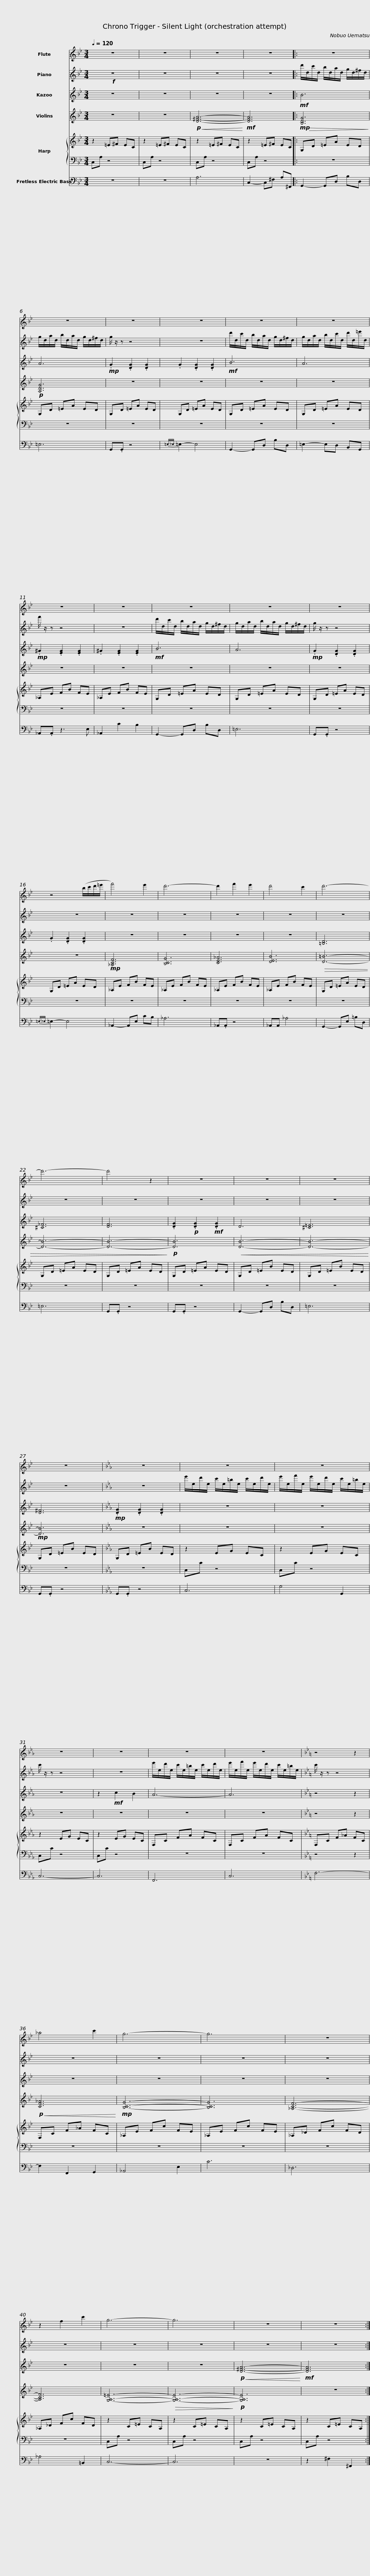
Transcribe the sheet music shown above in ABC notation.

X:1
%%score 1 2 3 4 { 5 | 6 } 7
L:1/8
Q:1/4=120
M:3/4
I:linebreak $
K:Bb
V:1 treble
V:2 treble
V:3 treble
V:4 treble
V:5 treble
V:6 bass
V:7 bass transpose=-12
V:1
 z6 | z6 | z6 | z6 |:$ z6 | %5
 z6 | z6 |$ z6 | z6 | z6 | %10
 z6 |$ z6 | z6 | z6 | z6 |$ %15
 z4 (b/c'/d'/=e'/ | f'4) e'2 | d'6- | d'2 f'2 e'2 | d'4 c'2 |$ %20
 d'6- | d'6- | d'4 z2 | z6 | z6 |$ %25
 z6 | z6 |[K:Eb] z6 | z6 |$ z6 | %30
 z6 | z6 | z6 |$ z6 |[K:Bb] z4 z2 | %35
 _a4 c'2 | g6- |$ g6 | z6 | z2 f2 c'2 | %40
 g6- | g6 |$ z6 | z6 :| %44
V:2
!f! z6 | z6 | z6 | z6 |:$ d'/d/c'/d/ b/d/a/d/ g/d/^f/d/ | %5
 g/d/a/d/ b/d/a/d/ g/d/^f/d/ | g/ z/ z z4 |$ z6 | d'/d/c'/d/ b/d/a/d/ g/d/^f/d/ | g/d/a/d/ b/d/c'/d/ d'/d/=e'/d/ | %10
 f'/ z/ z z4 |$ z6 | d'/d/c'/d/ b/d/a/d/ g/d/^f/d/ | g/d/a/d/ b/d/a/d/ g/d/^f/d/ | g/ z/ z z4 |$ %15
 z6 | z6 | z6 | z6 | z6 |$ %20
 z6 | z6 | z6 | z6 | z6 |$ %25
 z6 | z6 |[K:Eb] z6 | e'/e/d'/e/ c'/e/=b/e/ c'/e/d'/e/ |$ e'/e/f'/e/ e'/e/d'/e/ c'/e/=b/e/ | %30
 c'/ z/ z z4 | z6 | e'/e/d'/e/ c'/e/=b/e/ c'/e/d'/e/ |$ e'/e/f'/e/ e'/e/d'/e/ c'/e/=b/e/ |[K:Bb] c'/ z/ z z4 | %35
 z6 | z6 |$ z6 | z6 | z6 | %40
 z6 | z6 |$ z6 | z6 :| %44
V:3
 z6 | z6 | z6 | z6 |:$!mf! B6 | %5
 A6 |!mp! .G2 .[DG]2 .[DG]2 |$ .G2 .[DG]2 .[DG]2 |!mf! B6 | A6 | %10
!mp! .^G2 .[EG]2 .[EG]2 |$ .^G2 .[EG]2 .[EG]2 |!mf! B6 | A6 |!mp! .G2 .[DG]2 .[DG]2 |$ %15
 .G2 .[DG]2 .[DG]2 | z6 | z6 | z6 | z6 |$ %20
 [=B,D]6 | [^C_F]6 | [DF]6 | .[DG]2!p! .[DG]2!mf! .[DG]2 | D6 |$ %25
 [^C=E]6 | [D^F]6 |[K:Eb]!mp! .[DG]2 .[DG]2 .[DG]2 | z6 |$ z6 | %30
 z6 | z2!mf! c2 B2 | A6- |$ A6 |[K:Bb] z4 z2 | %35
 z6 | z6 |$ z6 | z6 | z6 | %40
 z6 | z6 |$!p!!<(! [D^FA]6-!<)! |!mf! [DFA]6 :| %44
V:4
 z6 | z6 |!p!!<(! [D^FA]6-!<)! |!mf! [DFA]6 |:$!mp!!>(! [B,DG]6!>)! | %5
!p! [A,DG]6 | z6 |$ z6 | z6 | z6 | %10
 z6 |$ z6 | z6 | z6 | z6 |$ %15
 z6 |!mp! [_A,CF]6 | [B,CG]6 | [CE_A]6 | [DEB]6 |$ %20
!>(! [D=B]6- | [DB]6- | [DB]6-!>)! |!p! [DB]6 |!<(! [DB]6- |$ %25
 [DB]6-!<)! |!mp! [DB]6 |[K:Eb] z6 | z6 |$ z6 | %30
 z6 | z6 | z6 |$ z6 |[K:Bb] z4 z2 | %35
!p!!<(! [CF_A]6!<)! |!mp! [B,CG]6- |$ [B,CG]6 | [_A,CF]6- | [A,CF]6 | %40
 [G,A,=E]6- |!>(! [G,A,E]6-!>)! |$!p! [G,A,E]6 | z6 :| %44
V:5
 z2 =E^F EC | z2 =E^F EC | z2 =E^F EC | z2 =E^F EC |:$ G,D =EA ED | %5
 G,D =EA ED | G,D =EA ED |$ G,D =EA ED | G,D =EA ED | G,D =EA ED | %10
 _A,E FB FE |$ _A,E FB FE | G,D =EA ED | G,D =EA ED | G,D =EA ED |$ %15
 G,D =EA ED | _A,E FB FE | _A,E FB FE | _A,E FB FE | _A,E FB FE |$ %20
 G,D =EA ED | G,D =EA ED | G,D =EA ED | G,D =EA ED | G,D =EB ED |$ %25
 G,D =EB ED | G,D =EB ED |[K:Eb] G,D =EB ED | z2 EG EC |$ z2 EG EC | %30
 z2 EG EC | z2 EG EC | F,C FA FC |$ F,C FA FC |[K:Bb] F,C F_A FC | %35
 F,C F_A FC | _A,E Fc FE |$ _A,E Fc FE | _A,_D Fc FD | _A,_D Fc FD | %40
 z2 C=E CA, | z2 C=E CA, |$ z2 C=E CA, | z2 C=E CA, :| %44
V:6
 C,A, z4 | C,A, z4 | C,A, z4 | C,A, z4 |:$ z6 | %5
 z6 | z6 |$ z6 | z6 | z6 | %10
 z6 |$ z6 | z6 | z6 | z6 |$ %15
 z6 | z6 | z6 | z6 | z6 |$ %20
 z6 | z6 | z6 | z6 | z6 |$ %25
 z6 | z6 |[K:Eb] z6 | C,C z4 |$ C,C z4 | %30
 C,C z4 | C,C z4 | z6 |$ z6 |[K:Bb] z4 z2 | %35
 z6 | z6 |$ z6 | z6 | z6 | %40
 C,A, z4 | C,A, z4 |$ C,A, z4 | C,A, z4 :| %44
V:7
 z6 | z6 | A,6 | C,2- C,^F, A,^F,, |:$ G,,2- G,,D, B,D, | %5
 =E,6 | G,,.G,, z4 |${=E,_E,} =E,2- E,4 | G,,2- G,,D, B,D, | =E,2- E,D, B,,G,, | %10
 _A,,.A,, z3 E, |$ _A,,2 C2 B,2 | G,,2- G,,D, B,D, | =E,6 | G,,.G,, z4 |$ %15
{=E,_E,} =E,2- E,4 | _A,,2- A,,E, CB, | _A,6 | _A,,.A,, z4 | _A,,A,, _A,4 |$ %20
 G,,2- G,,E, =B,D, | =E,6 | G,,.G,, z4 | G,,.G,, z4 | G,,2- G,,D, B,D, |$ %25
 =E,6 | G,,.G,, z4 |[K:Eb] G,,.G,, z4 | C,6 |$ G,4 G,,2 | %30
 C,6- | C,6 | F,,6 |$ C,6 |[K:Bb] F,6- | %35
 F,2 F,,2 G,,2 | _A,,4 E,2 |$ C6 | _D,6 | _A,4 =B,,2 | %40
 C,6- | C,6 |$ z6 | z2 ^F,2 ^F,,2 :| %44
